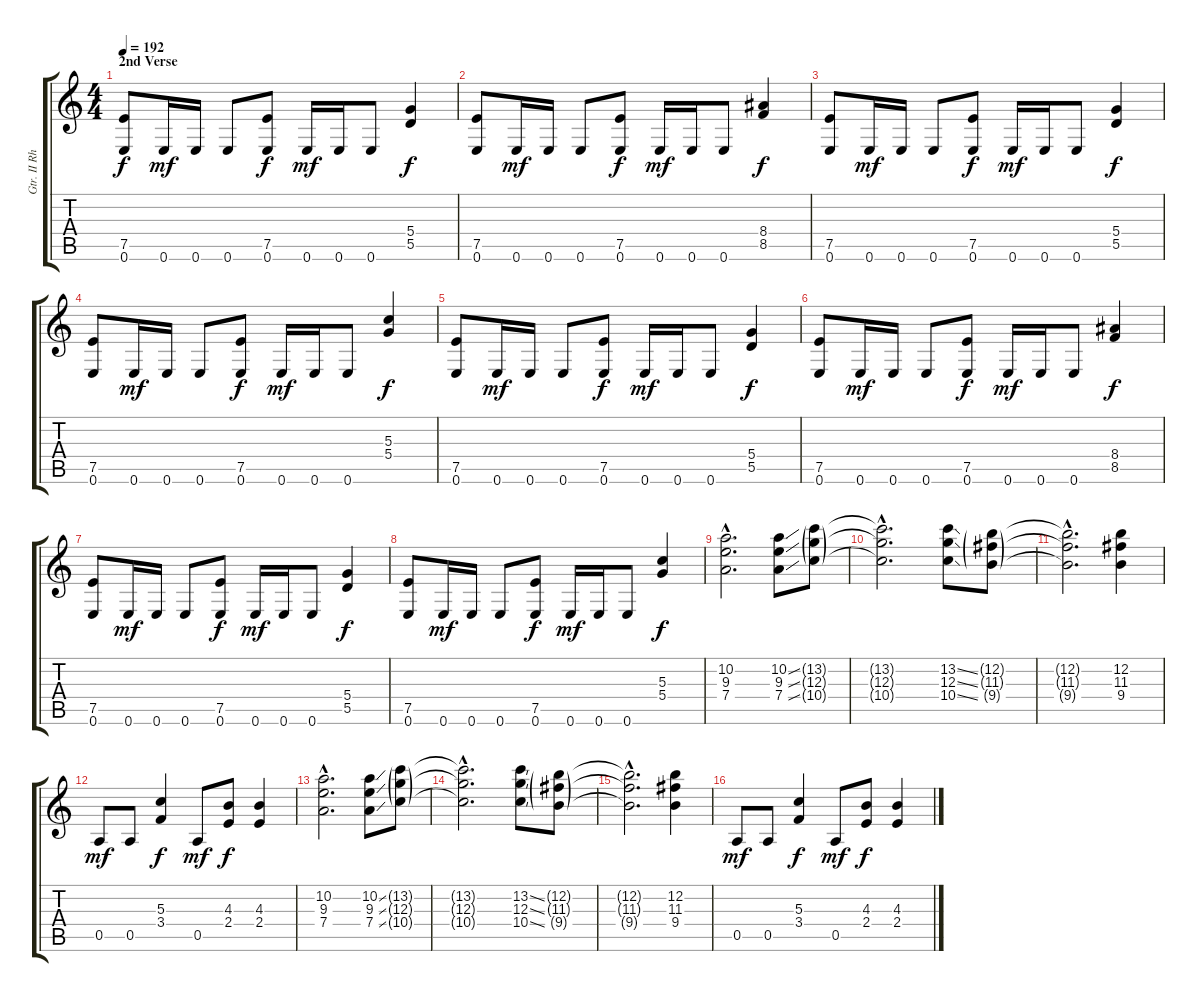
\track ("Gtr. II Rhytm" "Gtr. II Rh") {instrument overdrivenguitar}
\staff {score tabs}
\tuning (E4 B3 G3 D3 A2 E2) {hide}
\ts (4 4)
\section ("" "2nd Verse")
\tempo 192
\clef g2
\ks c
(7.5 0.6).8{dy f} 0.6.16{dy mf} 0.6.16 0.6.8 (7.5 0.6).8{dy f} 0.6.16{dy mf} 0.6.16 0.6.8 (5.4 5.5).4{dy f} |
(7.5 0.6).8 0.6.16{dy mf} 0.6.16 0.6.8 (7.5 0.6).8{dy f} 0.6.16{dy mf} 0.6.16 0.6.8 (8.4 8.5).4{dy f} |
(7.5 0.6).8 0.6.16{dy mf} 0.6.16 0.6.8 (7.5 0.6).8{dy f} 0.6.16{dy mf} 0.6.16 0.6.8 (5.4 5.5).4{dy f} |
(7.5 0.6).8 0.6.16{dy mf} 0.6.16 0.6.8 (7.5 0.6).8{dy f} 0.6.16{dy mf} 0.6.16 0.6.8 (5.3 5.4).4{dy f} |
(7.5 0.6).8 0.6.16{dy mf} 0.6.16 0.6.8 (7.5 0.6).8{dy f} 0.6.16{dy mf} 0.6.16 0.6.8 (5.4 5.5).4{dy f} |
(7.5 0.6).8 0.6.16{dy mf} 0.6.16 0.6.8 (7.5 0.6).8{dy f} 0.6.16{dy mf} 0.6.16 0.6.8 (8.4 8.5).4{dy f} |
(7.5 0.6).8 0.6.16{dy mf} 0.6.16 0.6.8 (7.5 0.6).8{dy f} 0.6.16{dy mf} 0.6.16 0.6.8 (5.4 5.5).4{dy f} |
(7.5 0.6).8 0.6.16{dy mf} 0.6.16 0.6.8 (7.5 0.6).8{dy f} 0.6.16{dy mf} 0.6.16 0.6.8 (5.3 5.4).4{dy f} |
(10.2{hac} 9.3{hac} 7.4{hac}).2{d} (10.2{ss} 9.3{ss} 7.4{ss}).8 (13.2{g} 12.3{g} 10.4{g}).8 |
(13.2{hac t} 12.3{hac t} 10.4{hac t}).2{d} (13.2{ss} 12.3{ss} 10.4{ss}).8 (12.2{g} 11.3{g} 9.4{g}).8 |
(12.2{hac t} 11.3{hac t} 9.4{hac t}).2{d} (12.2 11.3 9.4).4 |
0.5.8{dy mf} 0.5.8 (5.3 3.4).4{dy f} 0.5.8{dy mf} (4.3 2.4).8{dy f} (4.3 2.4).4 |
(10.2{hac} 9.3{hac} 7.4{hac}).2{d} (10.2{ss} 9.3{ss} 7.4{ss}).8 (13.2{g} 12.3{g} 10.4{g}).8 |
(13.2{hac t} 12.3{hac t} 10.4{hac t}).2{d} (13.2{ss} 12.3{ss} 10.4{ss}).8 (12.2{g} 11.3{g} 9.4{g}).8 |
(12.2{hac t} 11.3{hac t} 9.4{hac t}).2{d} (12.2 11.3 9.4).4 |
0.5.8{dy mf} 0.5.8 (5.3 3.4).4{dy f} 0.5.8{dy mf} (4.3 2.4).8{dy f} (4.3 2.4).4
